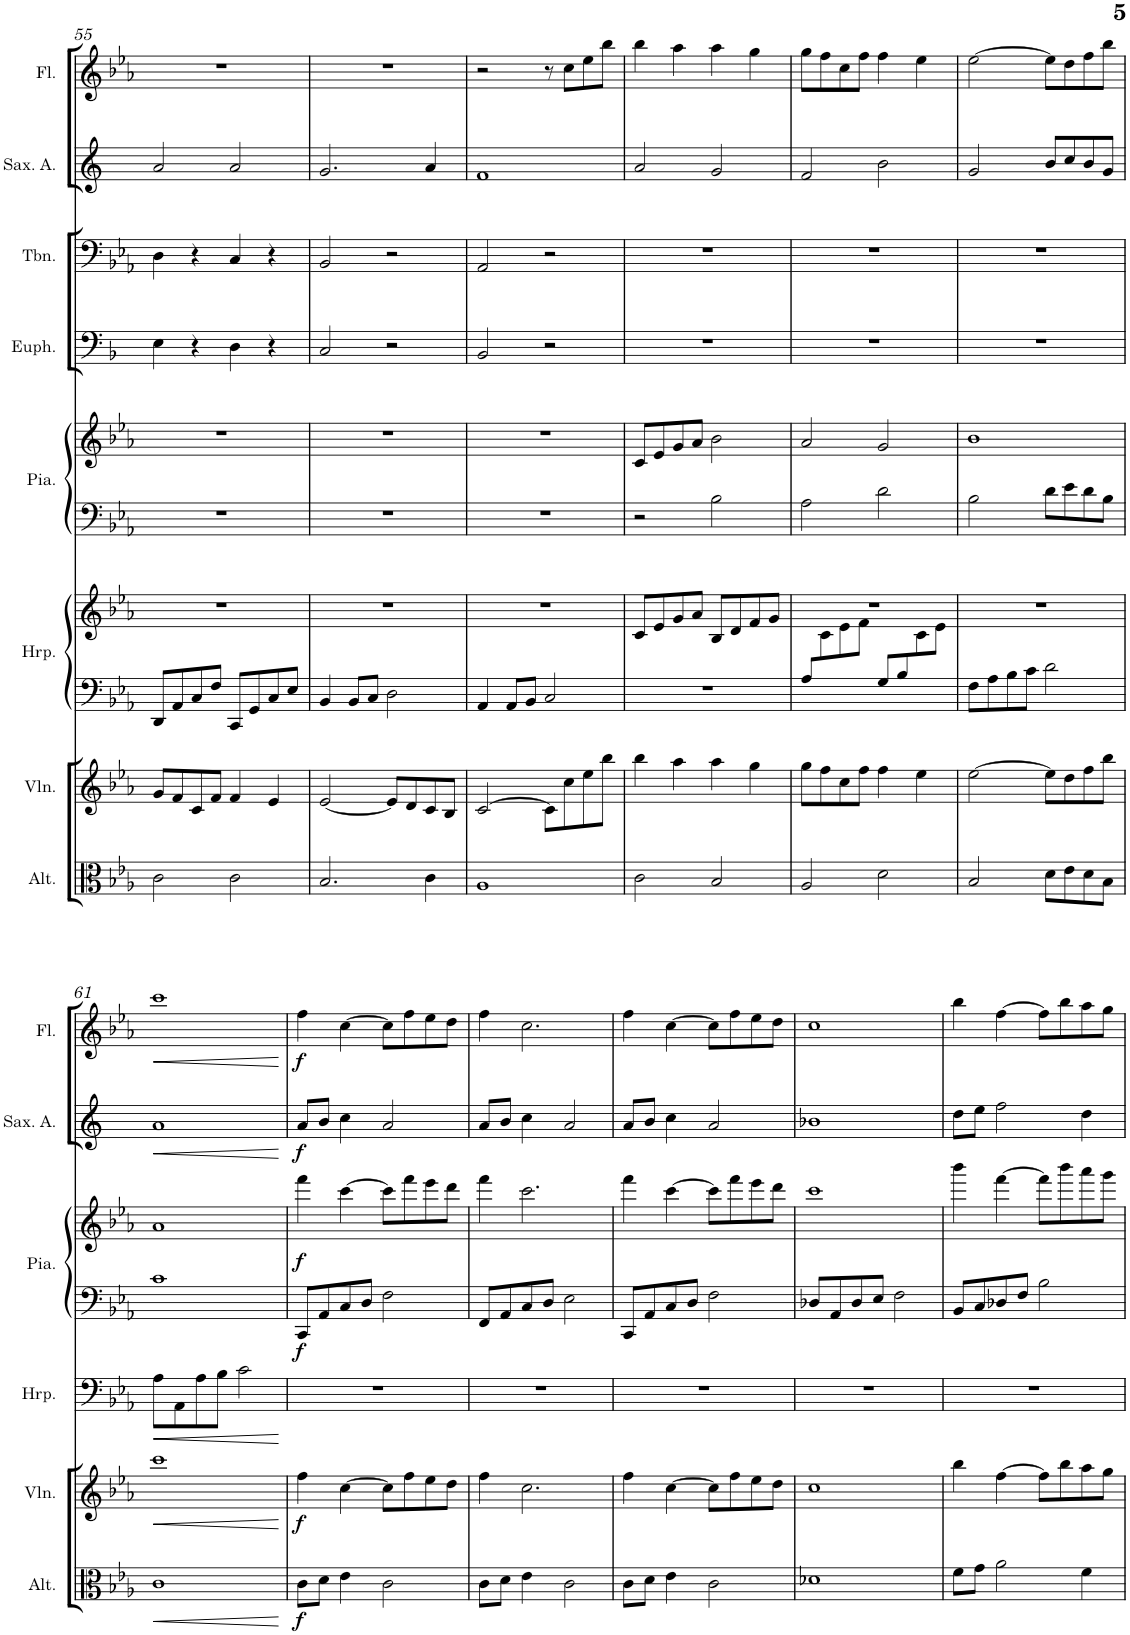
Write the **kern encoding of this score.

**kern	**dynam	**kern	**dynam	**kern	**kern	**kern	**kern	**dynam	**kern	**kern	**kern	**dynam	**kern	**dynam
*part8	*part8	*part7	*part7	*part6	*part6	*part5	*part5	*part5	*part4	*part3	*part2	*part2	*part1	*part1
*staff10	*staff10	*staff9	*staff9	*staff8	*staff7	*staff6	*staff5	*staff5/6	*staff4	*staff3	*staff2	*staff2	*staff1	*staff1
*I"Alto	*	*I"Violon	*	*I"Harpe	*	*I"Piano	*	*	*I"Euphonium	*I"Trombone	*I"Saxophone alto	*	*I"Flûte	*
*I'Alt.	*	*I'Vln.	*	*I'Hrp.	*	*I'Pia.	*	*	*I'Euph.	*I'Tbn.	*I'Sax. A.	*	*I'Fl.	*
!!LO:PB:g=z
*clefC3	*	*clefG2	*	*clefF4	*clefG2	*clefF4	*clefG2	*	*clefF4	*clefF4	*clefG2	*	*clefG2	*
*	*	*	*	*	*	*	*	*	*Trd1c2	*	*Trd5c9	*	*	*
*k[b-e-a-]	*	*k[b-e-a-]	*	*k[b-e-a-]	*k[b-e-a-]	*k[b-e-a-]	*k[b-e-a-]	*	*k[b-]	*k[b-e-a-]	*k[]	*	*k[b-e-a-]	*
*M4/4	*	*M4/4	*	*M4/4	*M4/4	*M4/4	*M4/4	*	*M4/4	*M4/4	*M4/4	*	*M4/4	*
=55	=55	=55	=55	=55	=55	=55	=55	=55	=55	=55	=55	=55	=55	=55
2c\	.	8g/L	.	8DD/L	1r	1r	1r	.	4E\	4D\	2a/	.	1r	.
.	.	8f/	.	8AA-/	.	.	.	.	.	.	.	.	.	.
.	.	8c/	.	8C/	.	.	.	.	4r	4r	.	.	.	.
.	.	8f/J	.	8F/J	.	.	.	.	.	.	.	.	.	.
2c\	.	4f/	.	8CC/L	.	.	.	.	4D\	4C/	2a/	.	.	.
.	.	.	.	8GG/	.	.	.	.	.	.	.	.	.	.
.	.	4e-/	.	8C/	.	.	.	.	4r	4r	.	.	.	.
.	.	.	.	8E-/J	.	.	.	.	.	.	.	.	.	.
=56	=56	=56	=56	=56	=56	=56	=56	=56	=56	=56	=56	=56	=56	=56
2.B-/	.	[2e-/	.	4BB-/	1r	1r	1r	.	2C/	2BB-/	2.g/	.	1r	.
.	.	.	.	8BB-/L	.	.	.	.	.	.	.	.	.	.
.	.	.	.	8C/J	.	.	.	.	.	.	.	.	.	.
.	.	8e-/L]	.	2D\	.	.	.	.	2r	2r	.	.	.	.
.	.	8d/	.	.	.	.	.	.	.	.	.	.	.	.
4c\	.	8c/	.	.	.	.	.	.	.	.	4a/	.	.	.
.	.	8B-/J	.	.	.	.	.	.	.	.	.	.	.	.
=57	=57	=57	=57	=57	=57	=57	=57	=57	=57	=57	=57	=57	=57	=57
1A-	.	[2c/	.	4AA-/	1r	1r	1r	.	2BB-/	2AA-/	1f	.	2r	.
.	.	.	.	8AA-/L	.	.	.	.	.	.	.	.	.	.
.	.	.	.	8BB-/J	.	.	.	.	.	.	.	.	.	.
.	.	8c\L]	.	2C/	.	.	.	.	2r	2r	.	.	8r	.
.	.	8cc\	.	.	.	.	.	.	.	.	.	.	8cc\L	.
.	.	8ee-\	.	.	.	.	.	.	.	.	.	.	8ee-\	.
.	.	8bb-\J	.	.	.	.	.	.	.	.	.	.	8bb-\J	.
=58	=58	=58	=58	=58	=58	=58	=58	=58	=58	=58	=58	=58	=58	=58
2c\	.	4bb-\	.	1r	8c/L	2r	8c/L	.	1r	1r	2a/	.	4bb-\	.
.	.	.	.	.	8e-/	.	8e-/	.	.	.	.	.	.	.
.	.	4aa-\	.	.	8g/	.	8g/	.	.	.	.	.	4aa-\	.
.	.	.	.	.	8a-/J	.	8a-/J	.	.	.	.	.	.	.
2B-/	.	4aa-\	.	.	8B-/L	2B-\	2b-\	.	.	.	2g/	.	4aa-\	.
.	.	.	.	.	8d/	.	.	.	.	.	.	.	.	.
.	.	4gg\	.	.	8f/	.	.	.	.	.	.	.	4gg\	.
.	.	.	.	.	8g/J	.	.	.	.	.	.	.	.	.
=59	=59	=59	=59	=59	=59	=59	=59	=59	=59	=59	=59	=59	=59	=59
*	*	*	*	*	*^	*	*	*	*	*	*	*	*	*
2A-/	.	8gg\L	.	8A-/L	1r	8ryy	2A-\	2a-/	.	1r	1r	2f/	.	8gg\L	.
.	.	8ff\	.	4.ryy	.	8c\	.	.	.	.	.	.	.	8ff\	.
.	.	8cc\	.	.	.	8e-\	.	.	.	.	.	.	.	8cc\	.
.	.	8ff\J	.	.	.	8f\J	.	.	.	.	.	.	.	8ff\J	.
2d\	.	4ff\	.	8G/L	.	4ryy	2d\	2g/	.	.	.	2b\	.	4ff\	.
.	.	.	.	8B-/	.	.	.	.	.	.	.	.	.	.	.
.	.	4ee-\	.	4ryy	.	8c\	.	.	.	.	.	.	.	4ee-\	.
.	.	.	.	.	.	8e-\J	.	.	.	.	.	.	.	.	.
*	*	*	*	*	*v	*v	*	*	*	*	*	*	*	*	*
=60	=60	=60	=60	=60	=60	=60	=60	=60	=60	=60	=60	=60	=60	=60
2B-/	.	[2ee-\	.	8F\L	1r	2B-\	1b-	.	1r	1r	2g/	.	[2ee-\	.
.	.	.	.	8A-\	.	.	.	.	.	.	.	.	.	.
.	.	.	.	8B-\	.	.	.	.	.	.	.	.	.	.
.	.	.	.	8c\J	.	.	.	.	.	.	.	.	.	.
8d\L	.	8ee-\L]	.	2d\	.	8d\L	.	.	.	.	8b/L	.	8ee-\L]	.
8e-\	.	8dd\	.	.	.	8e-\	.	.	.	.	8cc/	.	8dd\	.
8d\	.	8ff\	.	.	.	8d\	.	.	.	.	8b/	.	8ff\	.
8B-\J	.	8bb-\J	.	.	.	8B-\J	.	.	.	.	8g/J	.	8bb-\J	.
!!LO:LB:g=z
=61	=61	=61	=61	=61	=61	=61	=61	=61	=61	=61	=61	=61	=61	=61
!	!LO:HP:b	!	!LO:HP:b	!	!	!	!	!	!	!	!	!LO:HP:b	!	!LO:HP:b
1c	<	1ccc	<	8A-\L	1r	1c	1a-	.	1r	1r	1a	<	1ccc	<
.	.	.	.	8AA-\	.	.	.	.	.	.	.	.	.	.
.	.	.	.	8A-\	.	.	.	.	.	.	.	.	.	.
.	.	.	.	8B-\J	.	.	.	.	.	.	.	.	.	.
.	.	.	.	2c\	.	.	.	.	.	.	.	.	.	.
.	[	.	[	.	.	.	.	.	.	.	.	[	.	[
=62	=62	=62	=62	=62	=62	=62	=62	=62	=62	=62	=62	=62	=62	=62
!	!LO:DY:b	!	!LO:DY:b	!	!	!	!	!LO:DY:b=2	!	!	!	!	!	!
!	!	!	!	!	!	!	!	!LO:DY:n=1:b	!	!	!	!LO:DY:b	!	!LO:DY:b
8c\L	f	4ff\	f	1r	1r	8CC/L	4fff\	f f	1r	1r	8a/L	f	4ff\	f
8d\J	.	.	.	.	.	8AA-/	.	.	.	.	8b/J	.	.	.
4e-\	.	[4cc\	.	.	.	8C/	[4ccc\	.	.	.	4cc\	.	[4cc\	.
.	.	.	.	.	.	8D/J	.	.	.	.	.	.	.	.
2c\	.	8cc\L]	.	.	.	2F\	8ccc\L]	.	.	.	2a/	.	8cc\L]	.
.	.	8ff\	.	.	.	.	8fff\	.	.	.	.	.	8ff\	.
.	.	8ee-\	.	.	.	.	8eee-\	.	.	.	.	.	8ee-\	.
.	.	8dd\J	.	.	.	.	8ddd\J	.	.	.	.	.	8dd\J	.
=63	=63	=63	=63	=63	=63	=63	=63	=63	=63	=63	=63	=63	=63	=63
8c\L	.	4ff\	.	1r	1r	8FF/L	4fff\	.	1r	1r	8a/L	.	4ff\	.
8d\J	.	.	.	.	.	8AA-/	.	.	.	.	8b/J	.	.	.
4e-\	.	2.cc\	.	.	.	8C/	2.ccc\	.	.	.	4cc\	.	2.cc\	.
.	.	.	.	.	.	8D/J	.	.	.	.	.	.	.	.
2c\	.	.	.	.	.	2E-\	.	.	.	.	2a/	.	.	.
=64	=64	=64	=64	=64	=64	=64	=64	=64	=64	=64	=64	=64	=64	=64
8c\L	.	4ff\	.	1r	1r	8CC/L	4fff\	.	1r	1r	8a/L	.	4ff\	.
8d\J	.	.	.	.	.	8AA-/	.	.	.	.	8b/J	.	.	.
4e-\	.	[4cc\	.	.	.	8C/	[4ccc\	.	.	.	4cc\	.	[4cc\	.
.	.	.	.	.	.	8D/J	.	.	.	.	.	.	.	.
2c\	.	8cc\L]	.	.	.	2F\	8ccc\L]	.	.	.	2a/	.	8cc\L]	.
.	.	8ff\	.	.	.	.	8fff\	.	.	.	.	.	8ff\	.
.	.	8ee-\	.	.	.	.	8eee-\	.	.	.	.	.	8ee-\	.
.	.	8dd\J	.	.	.	.	8ddd\J	.	.	.	.	.	8dd\J	.
=65	=65	=65	=65	=65	=65	=65	=65	=65	=65	=65	=65	=65	=65	=65
1d-X	.	1cc	.	1r	1r	8D-X/L	1ccc	.	1r	1r	1b-X	.	1cc	.
.	.	.	.	.	.	8AA-/	.	.	.	.	.	.	.	.
.	.	.	.	.	.	8D-/	.	.	.	.	.	.	.	.
.	.	.	.	.	.	8E-/J	.	.	.	.	.	.	.	.
.	.	.	.	.	.	2F\	.	.	.	.	.	.	.	.
=66	=66	=66	=66	=66	=66	=66	=66	=66	=66	=66	=66	=66	=66	=66
8f\L	.	4bb-\	.	1r	1r	8BB-/L	4bbb-\	.	1r	1r	8dd\L	.	4bb-\	.
8g\J	.	.	.	.	.	8C/	.	.	.	.	8ee\J	.	.	.
2a-\	.	[4ff\	.	.	.	8D-X/	[4fff\	.	.	.	2ff\	.	[4ff\	.
.	.	.	.	.	.	8F/J	.	.	.	.	.	.	.	.
.	.	8ff\L]	.	.	.	2B-\	8fff\L]	.	.	.	.	.	8ff\L]	.
.	.	8bb-\	.	.	.	.	8bbb-\	.	.	.	.	.	8bb-\	.
4f\	.	8aa-\	.	.	.	.	8aaa-\	.	.	.	4dd\	.	8aa-\	.
.	.	8gg\J	.	.	.	.	8ggg\J	.	.	.	.	.	8gg\J	.
=	=	=	=	=	=	=	=	=	=	=	=	=	=	=
*-	*-	*-	*-	*-	*-	*-	*-	*-	*-	*-	*-	*-	*-	*-
